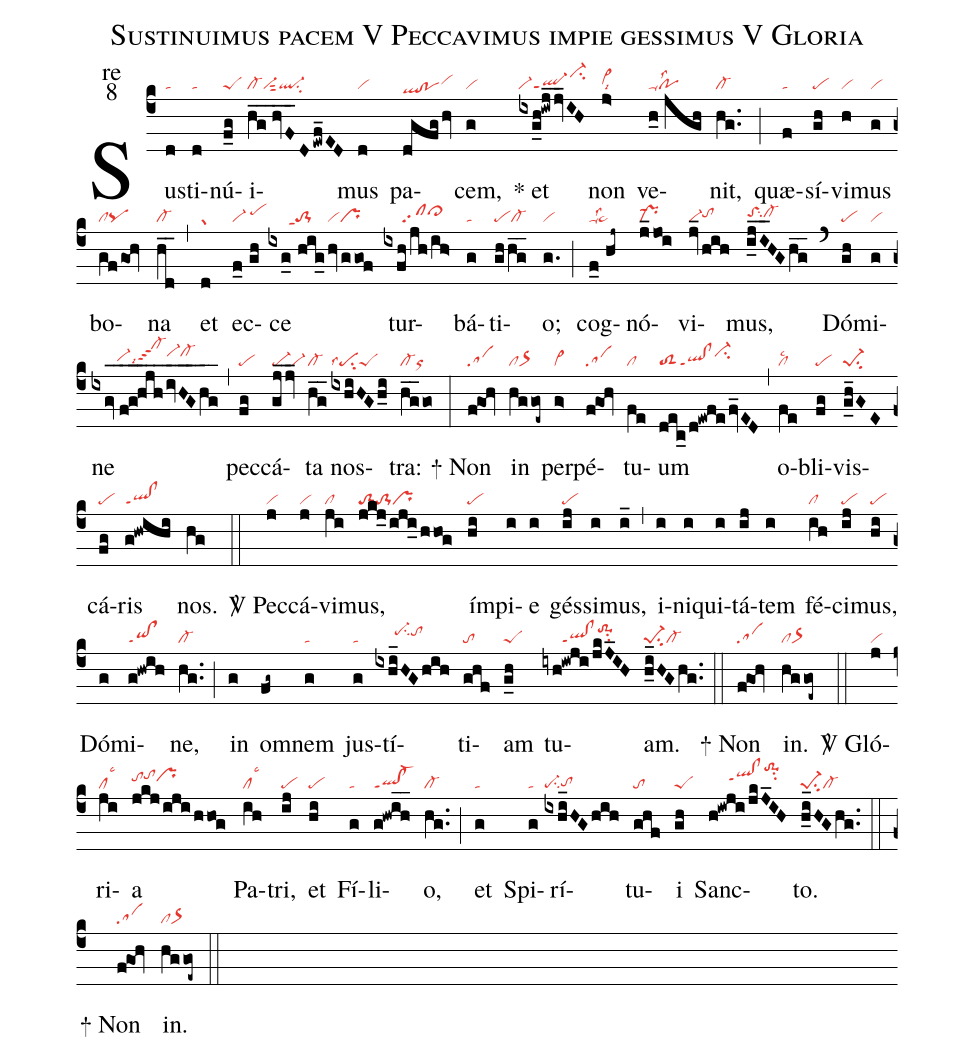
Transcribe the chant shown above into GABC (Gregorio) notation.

name:Sustinuimus pacem V Peccavimus impie gessimus V Gloria;
office-part:re;
mode:8;
nabc-lines:1;
%%
(c4) Sus(d|ta)ti(d|ta)nú(f_g|peS)i(hg__//hvF__D/ewf_ED|cl-vi-sut2ql-su2)mus(d|vi)
pa(dgfghv|qlhd!pohdvihh)cem,(g|vi)
<sp>*</sp> et(ixg_h!iwj_jv_IH|vi-ql-ppt1ci-hk) non(j>|vi>hhlsi8)
ve(h_0//jgh|poppu1lss2)nit,(hg..|cl-) (;)
quæ(f|ta)sí(gh|pe)vi(h|vi)mus(g|vi) bo(gf/goh|clpq)na(hd__|cl-) (,)
et(d|gr) ec(f_0//gh|vi-/pehi)ce(ixg_0//hig_|//////to-1ppt1|hvggof|vipr)
tur(ixfh/jh/ih>|//////clpp2ci~hi)bá(g|ta)ti(gh/hg__|pecl-)o;(g.|vi) (;)
cog(f_0//hj~|pe~ppu1lss2)nó(j_1joi|pr-)vi(jv_hih|vi-tohh)mus,(ijI___HGhg__|toShhsu2cl-hh) (`)
Dó(gh|pe)mi(g|vi)ne(ixgv_//f@g@hjh_____ivHG___hg__|////////vi-hhcl-hmppt3lsi7vi-hjcl-hj) (,)
pec(fg|pe)cá(gj_jv_|pe-vi-)ta(hg__|cl-)
nos(ixhiHGh_i|pesu2lss4peS)tra:(hg__go|cl-or) (:)

<sp>+</sp> Non(f!goh|sa) in(hggoe~|clor>)
per(g>|vi>)pé(f@goh|sa)tu(fe|cl)um(dec_/d!ewfefv_ED|toS2ql!clppt1ci-hj) (,)
o(fe|cllsc2)bli(fg|pe)vis(g_h_GE|pe-1su2)cá(fg|pe)ris(g!hwihi|ql!clppt1)
nos.(hg) (::)

<sp>V/</sp> Pec(j|vi)cá(j|vi)vi(ji|cl)mus,(jkj_/iji_/hhog|to-1to-1pr)
ím(hi|pe)pi(i)e(i) gés(ij|pe)si(i)mus,(i_) (,)
i(i)ni(i)qui(i)tá(ij)tem(i) fé(ih|cl)ci(ij|pe)mus,(hi|pe)
Dó(g)mi(g!hwih|qi!clppt1)ne,(hg..|cl-) (;)
in(g) om(fg~)nem(g|ta)
jus(g|ta)tí(ixhi_HGhih|//////pe-hisu2tohi)ti(ghf|to)am(g_h|peS)
tu(iyh!iwji/jkJ_IH|//////ql!clppt1to-1hjsu2)am.(h_i_HGhg..|pe-1su2cl-) (::)

<sp>+</sp> Non(f!goh|sa) in.(hggoe~|clor>) (::)

<sp>V/</sp> Gló(j|vi)ri(ji|cllsc3)a(jkj/iji/hhog|tohitohjprhi) Pa(ih|cllsc3)tri,(ij|pe) et(hi|pe) Fí(g|ta)li(g!hwih__|ql!cl-ppt1)o,(hg..|cl-) (;) et(g|ta) Spi(g|ta)rí(ixhi_HG/hih|pe-su2tohg)tu(ghf|to)i(gh|peS) Sanc(h!iwji/jkJ_IH|//////qlhi!clhippt1to-1hmsu2)to.(h_i_HGhg..|pe-1su2cl-) (::)

<sp>+</sp> Non(f!goh|sa) in.(hggoe~|clor>) (::)
